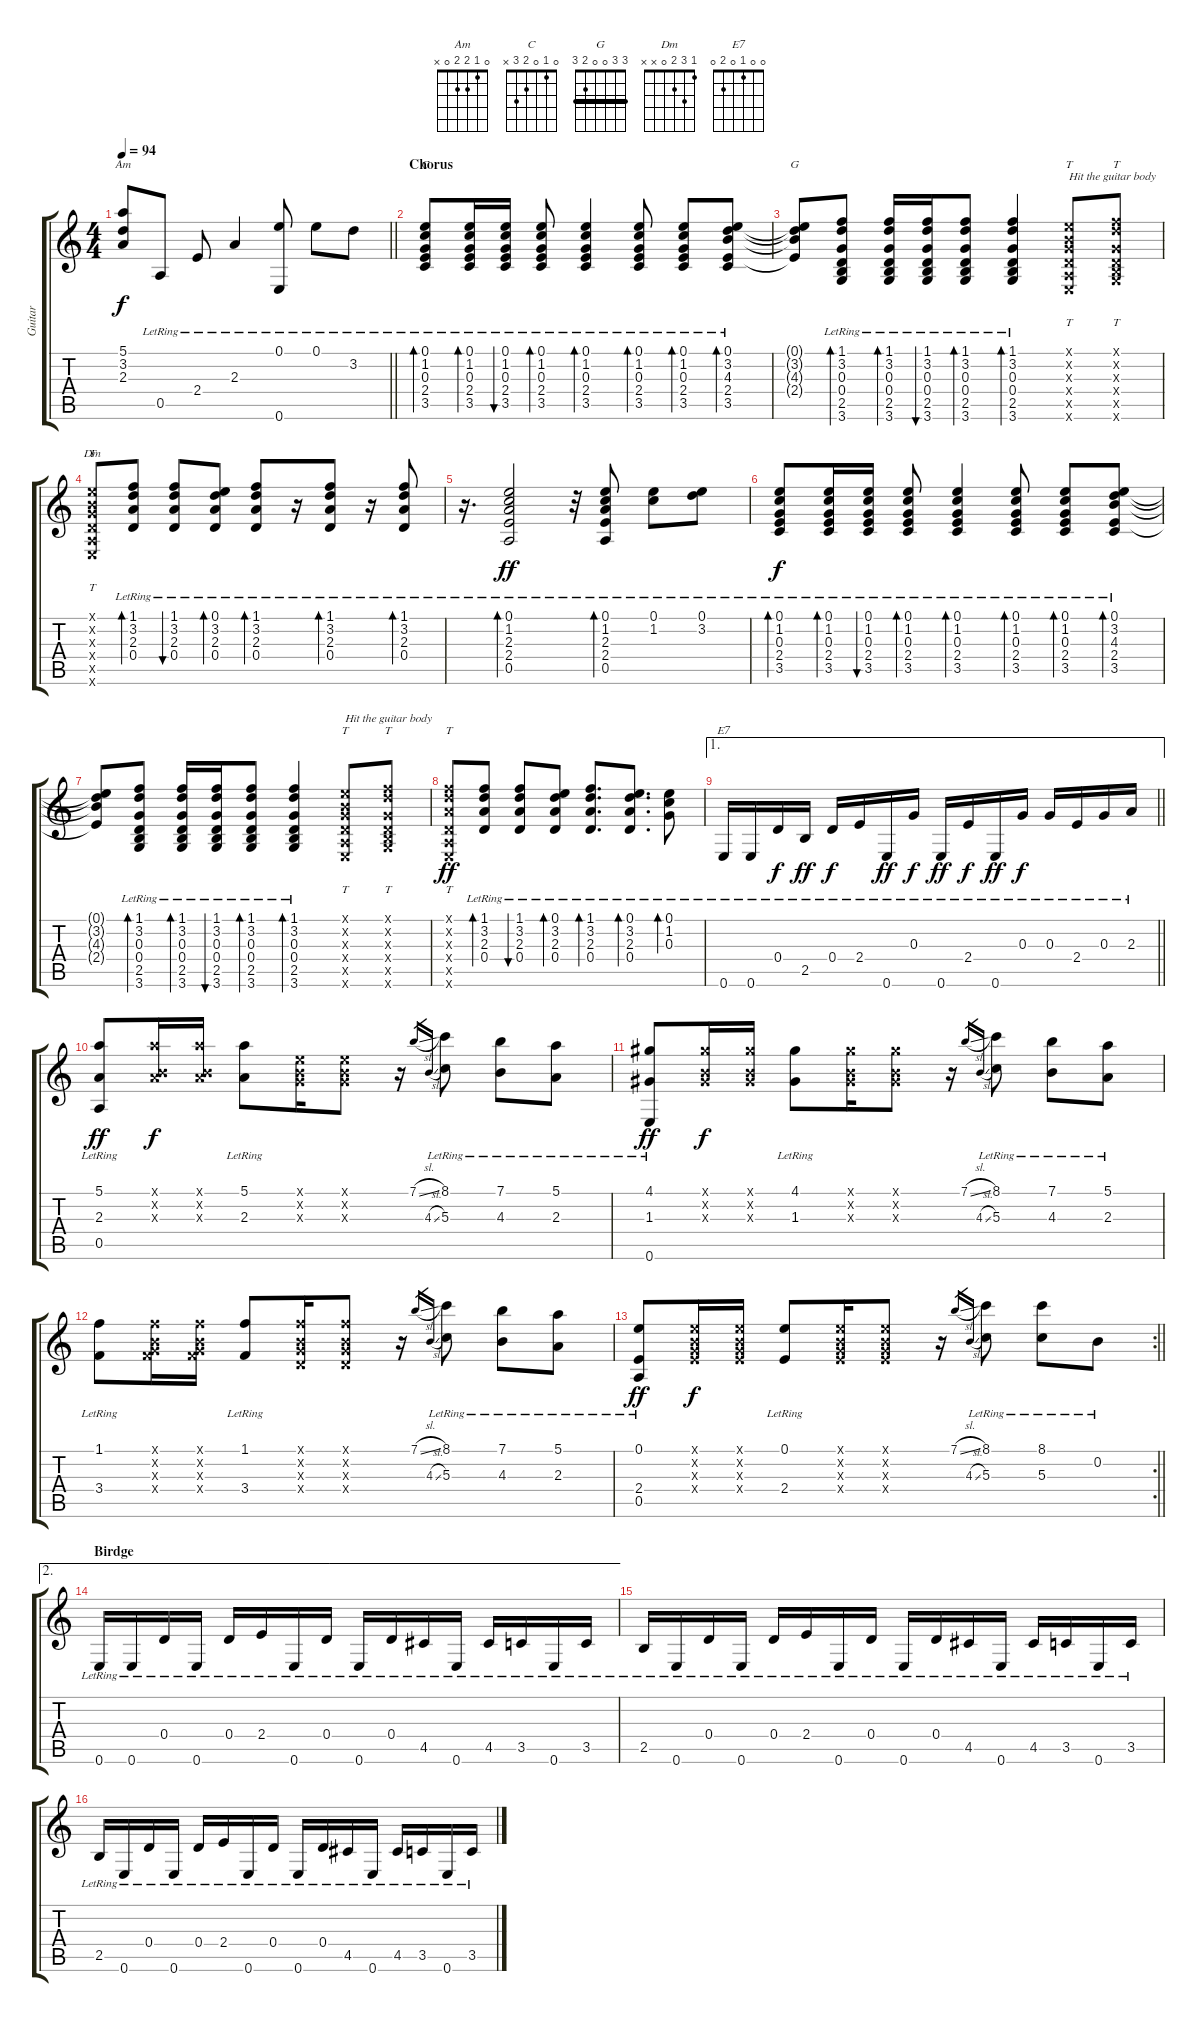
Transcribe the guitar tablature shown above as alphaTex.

\track ("Guitar" "Guitar") {instrument acousticguitarsteel}
\staff {score tabs}
\tuning (E4 B3 G3 D3 A2 E2) {hide}
\chord ("Am" 0 1 2 2 0 x)
\chord ("C" 0 1 0 2 3 x)
\chord ("G" 3 3 0 0 2 3) {barre 3}
\chord ("Dm" 1 3 2 0 x x)
\chord ("E7" 0 0 1 0 2 0)
\ts (4 4)
\tempo 94
\clef g2
\barLineRight lightlight
\ks c
(5.1{t} 3.2{t} 2.3{t}).8{ch "Am" dy f} 0.5{lr}.8 2.4{lr}.8 2.3{lr}.4 (0.1{lr} 0.6{lr}).8 0.1{lr}.8 3.2{lr}.8 |
\section ("" "Chorus")
(0.1{lr} 1.2{lr} 0.3{lr} 2.4{lr} 3.5{lr}).8{bd 30 ch "C"} (0.1{lr} 1.2{lr} 0.3{lr} 2.4{lr} 3.5{lr}).16{bd 30} (0.1{lr} 1.2{lr} 0.3{lr} 2.4{lr} 3.5{lr}).16{bu 30} (0.1{lr} 1.2{lr} 0.3{lr} 2.4{lr} 3.5{lr}).8{bd 30} (0.1{lr} 1.2{lr} 0.3{lr} 2.4{lr} 3.5{lr}).4{bd 30} (0.1{lr} 1.2{lr} 0.3{lr} 2.4{lr} 3.5{lr}).8{bd 30} (0.1{lr} 1.2{lr} 0.3{lr} 2.4{lr} 3.5{lr}).8{bd 30} (0.1{lr} 3.2{lr} 4.3{lr} 2.4{lr} 3.5{lr}).8{bd 30} |
(0.1{t} 3.2{t} 4.3{t} 2.4{t}).8{ch "G"} (1.1{lr} 3.2{lr} 0.3{lr} 0.4{lr} 2.5{lr} 3.6{lr}).8{bd 30} (1.1{lr} 3.2{lr} 0.3{lr} 0.4{lr} 2.5{lr} 3.6{lr}).16{bd 30} (1.1{lr} 3.2{lr} 0.3{lr} 0.4{lr} 2.5{lr} 3.6{lr}).16{bu 30} (1.1{lr} 3.2{lr} 0.3{lr} 0.4{lr} 2.5{lr} 3.6{lr}).8{bd 30} (1.1{lr} 3.2{lr} 0.3{lr} 0.4{lr} 2.5{lr} 3.6{lr}).4{bd 30} (0.1{x} 0.2{x} 0.3{x} 0.4{x} 0.5{x} 0.6{x}).8{tt txt "Hit the guitar body"} (1.1{x} 3.2{x} 0.3{x} 0.4{x} 2.5{x} 3.6{x}).8{tt} |
(0.1{x} 0.2{x} 0.3{x} 0.4{x} 0.5{x} 0.6{x}).8{tt ch "Dm"} (1.1{lr} 3.2{lr} 2.3{lr} 0.4{lr}).8{bd 30} (1.1{lr} 3.2{lr} 2.3{lr} 0.4{lr}).8{bu 30} (0.1{lr} 3.2{lr} 2.3{lr} 0.4{lr}).8{bd 30} (1.1{lr} 3.2{lr} 2.3{lr} 0.4{lr}).8{bd 30} r.16 (1.1{lr} 3.2{lr} 2.3{lr} 0.4{lr}).8{bd 30} r.16 (1.1{lr} 3.2{lr} 2.3{lr} 0.4{lr}).8{bd 30} |
r.16{d} (0.1{lr} 1.2{lr} 2.3{lr} 2.4{lr} 0.5{lr}).2{bd 240 dy ff} r.32 (0.1{lr} 1.2{lr} 2.3{lr} 2.4{lr} 0.5{lr}).8{bd 120} (0.1{lr} 1.2{lr}).8 (0.1{lr} 3.2{lr}).8 |
(0.1{lr} 1.2{lr} 0.3{lr} 2.4{lr} 3.5{lr}).8{bd 30 dy f} (0.1{lr} 1.2{lr} 0.3{lr} 2.4{lr} 3.5{lr}).16{bd 30} (0.1{lr} 1.2{lr} 0.3{lr} 2.4{lr} 3.5{lr}).16{bu 30} (0.1{lr} 1.2{lr} 0.3{lr} 2.4{lr} 3.5{lr}).8{bd 30} (0.1{lr} 1.2{lr} 0.3{lr} 2.4{lr} 3.5{lr}).4{bd 30} (0.1{lr} 1.2{lr} 0.3{lr} 2.4{lr} 3.5{lr}).8{bd 30} (0.1{lr} 1.2{lr} 0.3{lr} 2.4{lr} 3.5{lr}).8{bd 30} (0.1{lr} 3.2{lr} 4.3{lr} 2.4{lr} 3.5{lr}).8{bd 30} |
(0.1{t} 3.2{t} 4.3{t} 2.4{t}).8 (1.1{lr} 3.2{lr} 0.3{lr} 0.4{lr} 2.5{lr} 3.6{lr}).8{bd 30} (1.1{lr} 3.2{lr} 0.3{lr} 0.4{lr} 2.5{lr} 3.6{lr}).16{bd 30} (1.1{lr} 3.2{lr} 0.3{lr} 0.4{lr} 2.5{lr} 3.6{lr}).16{bu 30} (1.1{lr} 3.2{lr} 0.3{lr} 0.4{lr} 2.5{lr} 3.6{lr}).8{bd 30} (1.1{lr} 3.2{lr} 0.3{lr} 0.4{lr} 2.5{lr} 3.6{lr}).4{bd 30} (0.1{x} 0.2{x} 0.3{x} 0.4{x} 0.5{x} 0.6{x}).8{tt txt "Hit the guitar body"} (1.1{x} 3.2{x} 0.3{x} 0.4{x} 2.5{x} 3.6{x}).8{tt} |
(1.1{x} 3.2{x} 2.3{x} 0.4{x} 0.5{x} 0.6{x}).8{tt dy ff} (1.1{lr} 3.2{lr} 2.3{lr} 0.4{lr}).8{bd 120} (1.1{lr} 3.2{lr} 2.3{lr} 0.4{lr}).8{bu 120} (0.1{lr} 3.2{lr} 2.3{lr} 0.4{lr}).8{bd 120} (1.1{lr} 3.2{lr} 2.3{lr} 0.4{lr}).8{d bd 120} (0.1{lr} 3.2{lr} 2.3{lr} 0.4{lr}).8{d bd 120} (0.1{lr} 1.2{lr} 0.3{lr}).8{bd 120} |
\ae 1
\barLineRight lightlight
0.6{lr}.16{ch "E7"} 0.6{lr}.16 0.4{lr}.16{dy f} 2.5{lr}.16{dy ff} 0.4{lr}.16{dy f} 2.4{lr}.16 0.6{lr}.16{dy ff} 0.3{lr}.16{dy f} 0.6{lr}.16{dy ff} 2.4{lr}.16{dy f} 0.6{lr}.16{dy ff} 0.3{lr}.16{dy f} 0.3{lr}.16 2.4{lr}.16 0.3{lr}.16 2.3{lr}.16 |
(5.1{lr} 2.3{lr} 0.5{lr}).8{dy ff} (5.1{x} 0.2{x} 2.3{x}).16{dy f} (5.1{x} 0.2{x} 2.3{x}).16 (5.1{lr} 2.3{lr}).8 (0.1{x} 0.2{x} 0.3{x}).16 (0.1{x} 0.2{x} 0.3{x}).8 r.16 7.1{sl}.16{gr} 4.3{sl}.16{gr} (8.1{lr} 5.3{lr}).8 (7.1{lr} 4.3{lr}).8 (5.1{lr} 2.3{lr}).8 |
(4.1{lr} 1.3{lr} 0.6{lr}).8{dy ff} (4.1{x} 0.2{x} 1.3{x}).16{dy f} (4.1{x} 0.2{x} 1.3{x}).16 (4.1{lr} 1.3{lr}).8 (4.1{x} 0.2{x} 1.3{x}).16 (4.1{x} 0.2{x} 1.3{x}).8 r.16 7.1{sl}.16{gr} 4.3{sl}.16{gr} (8.1{lr} 5.3{lr}).8 (7.1{lr} 4.3{lr}).8 (5.1{lr} 2.3{lr}).8 |
(1.1{lr} 3.4{lr}).8 (1.1{x} 0.2{x} 0.3{x} 3.4{x}).16 (1.1{x} 0.2{x} 0.3{x} 3.4{x}).16 (1.1{lr} 3.4{lr}).8 (1.1{x} 0.2{x} 0.3{x} 0.4{x}).16 (1.1{x} 0.2{x} 0.3{x} 0.4{x}).8 r.16 7.1{sl}.16{gr} 4.3{sl}.16{gr} (8.1{lr} 5.3{lr}).8 (7.1{lr} 4.3{lr}).8 (5.1{lr} 2.3{lr}).8 |
\rc 2
\barLineRight lightlight
(0.1{lr} 2.4{lr} 0.5{lr}).8{dy ff} (0.1{x} 0.2{x} 0.3{x} 2.4{x}).16{dy f} (0.1{x} 0.2{x} 0.3{x} 2.4{x}).16 (0.1{lr} 2.4{lr}).8 (0.1{x} 0.2{x} 0.3{x} 2.4{x}).16 (0.1{x} 0.2{x} 0.3{x} 2.4{x}).8 r.16 7.1{sl}.16{gr} 4.3{sl}.16{gr} (8.1{lr} 5.3{lr}).8 (8.1{lr} 5.3{lr}).8 0.2{lr}.8 |
\ae 2
\section ("" "Birdge")
0.6{lr}.16 0.6{lr}.16 0.4{lr}.16 0.6{lr}.16 0.4{lr}.16 2.4{lr}.16 0.6{lr}.16 0.4{lr}.16 0.6{lr}.16 0.4{lr}.16 4.5{lr}.16 0.6{lr}.16 4.5{lr}.16 3.5{lr}.16 0.6{lr}.16 3.5{lr}.16 |
2.5{lr}.16 0.6{lr}.16 0.4{lr}.16 0.6{lr}.16 0.4{lr}.16 2.4{lr}.16 0.6{lr}.16 0.4{lr}.16 0.6{lr}.16 0.4{lr}.16 4.5{lr}.16 0.6{lr}.16 4.5{lr}.16 3.5{lr}.16 0.6{lr}.16 3.5{lr}.16 |
2.5{lr}.16 0.6{lr}.16 0.4{lr}.16 0.6{lr}.16 0.4{lr}.16 2.4{lr}.16 0.6{lr}.16 0.4{lr}.16 0.6{lr}.16 0.4{lr}.16 4.5{lr}.16 0.6{lr}.16 4.5{lr}.16 3.5{lr}.16 0.6{lr}.16 3.5{lr}.16
